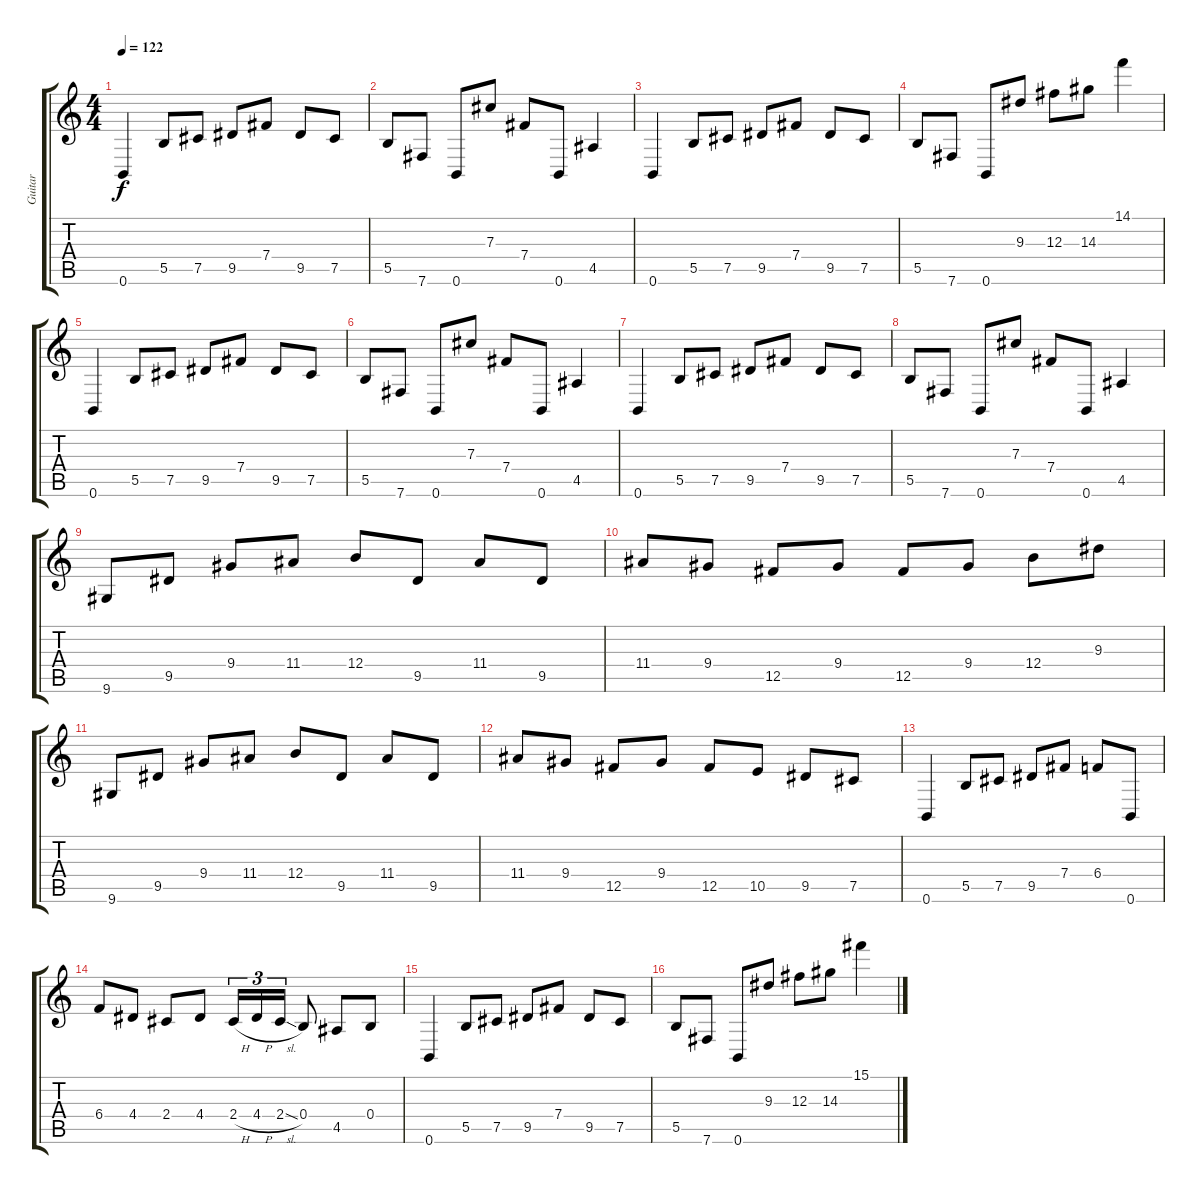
\track ("Guitar" "Guitar") {instrument distortionguitar}
\staff {score tabs}
\tuning (Eb4 B3 Gb3 B2 Gb2 B1) {hide}
\ts (4 4)
\tempo 122
\clef g2
\ks c
0.6.4{dy f} 5.5.8 7.5.8 9.5.8 7.4.8 9.5.8 7.5.8 |
5.5.8 7.6.8 0.6.8 7.3.8 7.4.8 0.6.8 4.5.4 |
0.6.4 5.5.8 7.5.8 9.5.8 7.4.8 9.5.8 7.5.8 |
5.5.8 7.6.8 0.6.8 9.3.8 12.3.8 14.3.8 14.1.4 |
0.6.4 5.5.8 7.5.8 9.5.8 7.4.8 9.5.8 7.5.8 |
5.5.8 7.6.8 0.6.8 7.3.8 7.4.8 0.6.8 4.5.4 |
0.6.4 5.5.8 7.5.8 9.5.8 7.4.8 9.5.8 7.5.8 |
5.5.8 7.6.8 0.6.8 7.3.8 7.4.8 0.6.8 4.5.4 |
9.6.8 9.5.8 9.4.8 11.4.8 12.4.8 9.5.8 11.4.8 9.5.8 |
11.4.8 9.4.8 12.5.8 9.4.8 12.5.8 9.4.8 12.4.8 9.3.8 |
9.6.8 9.5.8 9.4.8 11.4.8 12.4.8 9.5.8 11.4.8 9.5.8 |
11.4.8 9.4.8 12.5.8 9.4.8 12.5.8 10.5.8 9.5.8 7.5.8 |
0.6.4 5.5.8 7.5.8 9.5.8 7.4.8 6.4.8 0.6.8 |
6.4.8 4.4.8 2.4.8 4.4.8 2.4{h}.16{tu (3 2)} 4.4{h}.16{tu (3 2)} 2.4{sl}.16{tu (3 2)} 0.4.8 4.5.8 0.4.8 |
0.6.4 5.5.8 7.5.8 9.5.8 7.4.8 9.5.8 7.5.8 |
5.5.8 7.6.8 0.6.8 9.3.8 12.3.8 14.3.8 15.1.4
